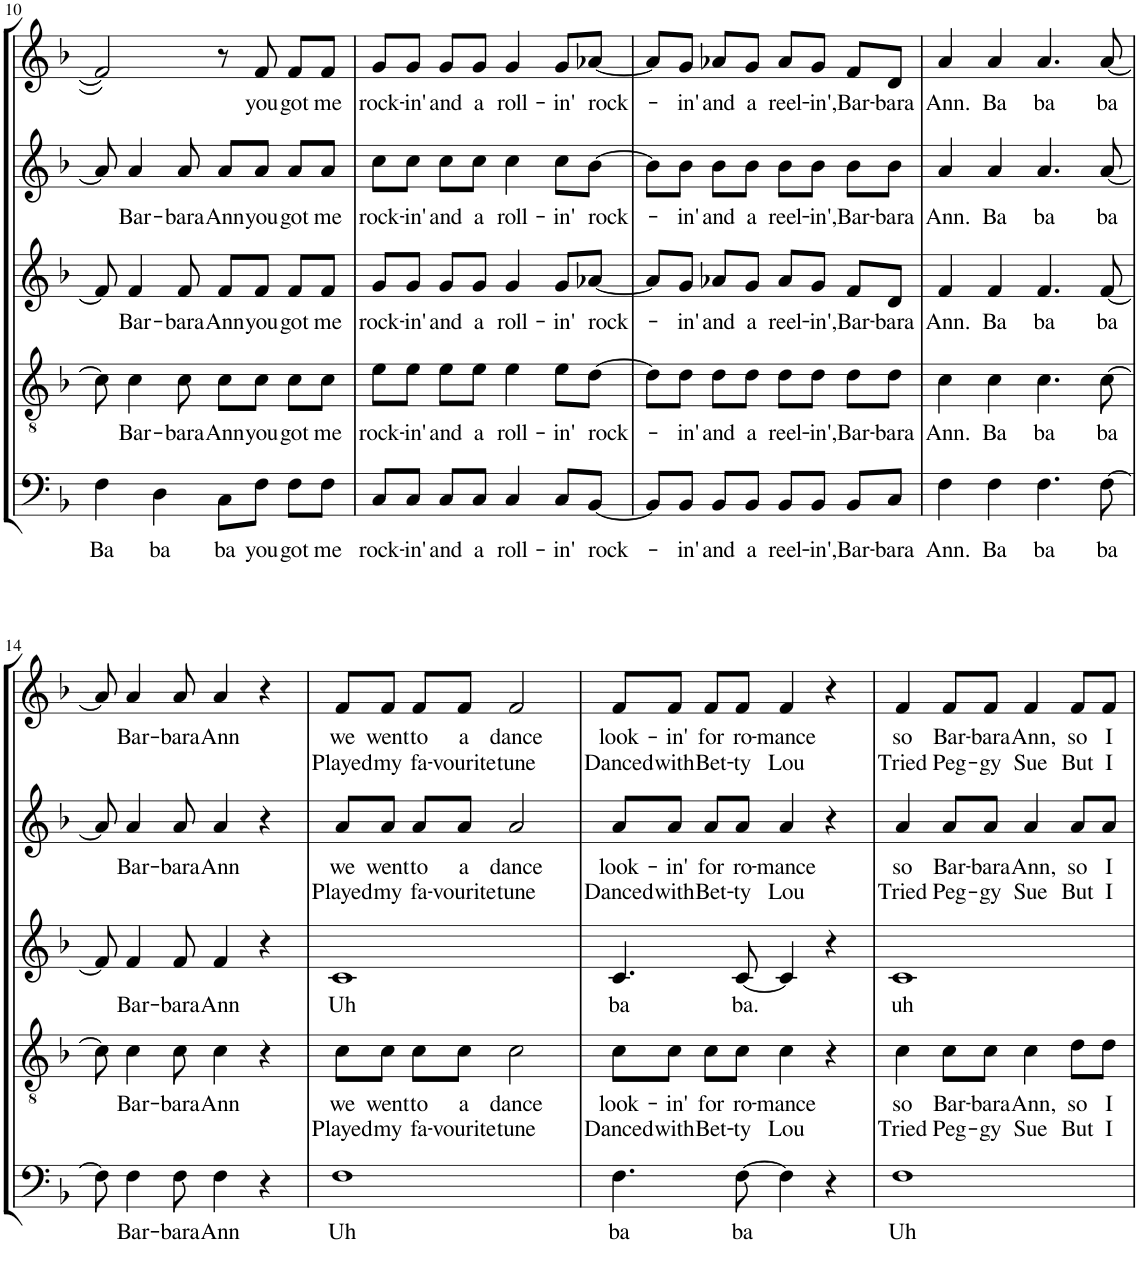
**kern	**text	**kern	**text	**text	**kern	**text	**kern	**text	**text	**kern	**text	**text
*part5	*part5	*part4	*part4	*part4	*part3	*part3	*part2	*part2	*part2	*part1	*part1	*part1
*staff5	*staff5	*staff4	*staff4	*staff4	*staff3	*staff3	*staff2	*staff2	*staff2	*staff1	*staff1	*staff1
*I"Bassi	*	*I"Tenori	*	*	*I"Contralti	*	*I"Soprani II	*	*	*I"Soprani I	*	*
!!LO:PB:g=z
*clefF4	*	*clefGv2	*	*	*clefG2	*	*clefG2	*	*	*clefG2	*	*
*	*	*	*	*	*	*	*Trd1c2	*	*	*Trd1c2	*	*
*k[b-]	*	*k[b-]	*	*	*k[b-]	*	*k[b-]	*	*	*k[b-]	*	*
*F:	*	*F:	*	*	*F:	*	*F:	*	*	*F:	*	*
*M4/4	*	*M4/4	*	*	*M4/4	*	*M4/4	*	*	*M4/4	*	*
=10	=10	=10	=10	=10	=10	=10	=10	=10	=10	=10	=10	=10
!	!LO:LY:b	!	!	!	!	!	!	!	!	!	!	!
4F\	Ba	8c\]	.	.	8f/]	.	8a/]	.	.	2f/]	.	.
!	!	!	!LO:LY:b	!	!	!LO:LY:b	!	!LO:LY:b	!	!	!	!
.	.	4c\	Bar-	.	4f/	Bar-	4a/	Bar-	.	.	.	.
!	!LO:LY:b	!	!	!	!	!	!	!	!	!	!	!
4D\	ba	.	.	.	.	.	.	.	.	.	.	.
!	!	!	!LO:LY:b	!	!	!LO:LY:b	!	!LO:LY:b	!	!	!	!
.	.	8c\	-bara	.	8f/	-bara	8a/	-bara	.	.	.	.
!	!LO:LY:b	!	!LO:LY:b	!	!	!LO:LY:b	!	!LO:LY:b	!	!	!	!
8C\L	ba	8c\L	Ann	.	8f/L	Ann	8a/L	Ann	.	8r	.	.
!	!LO:LY:b	!	!LO:LY:b	!	!	!LO:LY:b	!	!LO:LY:b	!	!	!LO:LY:b	!
8F\J	you	8c\J	you	.	8f/J	you	8a/J	you	.	8f/	you	.
!	!LO:LY:b	!	!LO:LY:b	!	!	!LO:LY:b	!	!LO:LY:b	!	!	!LO:LY:b	!
8F\L	got	8c\L	got	.	8f/L	got	8a/L	got	.	8f/L	got	.
!	!LO:LY:b	!	!LO:LY:b	!	!	!LO:LY:b	!	!LO:LY:b	!	!	!LO:LY:b	!
8F\J	me	8c\J	me	.	8f/J	me	8a/J	me	.	8f/J	me	.
=11	=11	=11	=11	=11	=11	=11	=11	=11	=11	=11	=11	=11
!	!LO:LY:b	!	!LO:LY:b	!	!	!LO:LY:b	!	!LO:LY:b	!	!	!LO:LY:b	!
8C/L	rock-	8e\L	rock-	.	8g/L	rock-	8cc\L	rock-	.	8g/L	rock-	.
!	!LO:LY:b	!	!LO:LY:b	!	!	!LO:LY:b	!	!LO:LY:b	!	!	!LO:LY:b	!
8C/J	-in'	8e\J	-in'	.	8g/J	-in'	8cc\J	-in'	.	8g/J	-in'	.
!	!LO:LY:b	!	!LO:LY:b	!	!	!LO:LY:b	!	!LO:LY:b	!	!	!LO:LY:b	!
8C/L	and	8e\L	and	.	8g/L	and	8cc\L	and	.	8g/L	and	.
!	!LO:LY:b	!	!LO:LY:b	!	!	!LO:LY:b	!	!LO:LY:b	!	!	!LO:LY:b	!
8C/J	a	8e\J	a	.	8g/J	a	8cc\J	a	.	8g/J	a	.
!	!LO:LY:b	!	!LO:LY:b	!	!	!LO:LY:b	!	!LO:LY:b	!	!	!LO:LY:b	!
4C/	roll-	4e\	roll-	.	4g/	roll-	4cc\	roll-	.	4g/	roll-	.
!	!LO:LY:b	!	!LO:LY:b	!	!	!LO:LY:b	!	!LO:LY:b	!	!	!LO:LY:b	!
8C/L	-in'	8e\L	-in'	.	8g/L	-in'	8cc\L	-in'	.	8g/L	-in'	.
!	!LO:LY:b	!	!LO:LY:b	!	!	!LO:LY:b	!	!LO:LY:b	!	!	!LO:LY:b	!
[8BB-/J	rock-	[8d\J	rock-	.	[8a-X/J	rock-	[8b-\J	rock-	.	[8a-X/J	rock-	.
=12	=12	=12	=12	=12	=12	=12	=12	=12	=12	=12	=12	=12
8BB-/L]	.	8d\L]	.	.	8a-/L]	.	8b-\L]	.	.	8a-/L]	.	.
!	!LO:LY:b	!	!LO:LY:b	!	!	!LO:LY:b	!	!LO:LY:b	!	!	!LO:LY:b	!
8BB-/J	-in'	8d\J	-in'	.	8g/J	-in'	8b-\J	-in'	.	8g/J	-in'	.
!	!LO:LY:b	!	!LO:LY:b	!	!	!LO:LY:b	!	!LO:LY:b	!	!	!LO:LY:b	!
8BB-/L	and	8d\L	and	.	8a-X/L	and	8b-\L	and	.	8a-X/L	and	.
!	!LO:LY:b	!	!LO:LY:b	!	!	!LO:LY:b	!	!LO:LY:b	!	!	!LO:LY:b	!
8BB-/J	a	8d\J	a	.	8g/J	a	8b-\J	a	.	8g/J	a	.
!	!LO:LY:b	!	!LO:LY:b	!	!	!LO:LY:b	!	!LO:LY:b	!	!	!LO:LY:b	!
8BB-/L	reel-	8d\L	reel-	.	8a-/L	reel-	8b-\L	reel-	.	8a-/L	reel-	.
!	!LO:LY:b	!	!LO:LY:b	!	!	!LO:LY:b	!	!LO:LY:b	!	!	!LO:LY:b	!
8BB-/J	-in',	8d\J	-in',	.	8g/J	-in',	8b-\J	-in',	.	8g/J	-in',	.
!	!LO:LY:b	!	!LO:LY:b	!	!	!LO:LY:b	!	!LO:LY:b	!	!	!LO:LY:b	!
8BB-/L	Bar-	8d\L	Bar-	.	8f/L	Bar-	8b-\L	Bar-	.	8f/L	Bar-	.
!	!LO:LY:b	!	!LO:LY:b	!	!	!LO:LY:b	!	!LO:LY:b	!	!	!LO:LY:b	!
8C/J	-bara	8d\J	-bara	.	8d/J	-bara	8b-\J	-bara	.	8d/J	-bara	.
=13	=13	=13	=13	=13	=13	=13	=13	=13	=13	=13	=13	=13
!	!LO:LY:b	!	!LO:LY:b	!	!	!LO:LY:b	!	!LO:LY:b	!	!	!LO:LY:b	!
4F\	Ann.	4c\	Ann.	.	4f/	Ann.	4a/	Ann.	.	4a/	Ann.	.
!	!LO:LY:b	!	!LO:LY:b	!	!	!LO:LY:b	!	!LO:LY:b	!	!	!LO:LY:b	!
4F\	Ba	4c\	Ba	.	4f/	Ba	4a/	Ba	.	4a/	Ba	.
!	!LO:LY:b	!	!LO:LY:b	!	!	!LO:LY:b	!	!LO:LY:b	!	!	!LO:LY:b	!
4.F\	ba	4.c\	ba	.	4.f/	ba	4.a/	ba	.	4.a/	ba	.
!	!LO:LY:b	!	!LO:LY:b	!	!	!LO:LY:b	!	!LO:LY:b	!	!	!LO:LY:b	!
[8F\	ba	[8c\	ba	.	[8f/	ba	[8a/	ba	.	[8a/	ba	.
!!LO:LB:g=z
=14	=14	=14	=14	=14	=14	=14	=14	=14	=14	=14	=14	=14
8F\]	.	8c\]	.	.	8f/]	.	8a/]	.	.	8a/]	.	.
!	!LO:LY:b	!	!LO:LY:b	!	!	!LO:LY:b	!	!LO:LY:b	!	!	!LO:LY:b	!
4F\	Bar-	4c\	Bar-	.	4f/	Bar-	4a/	Bar-	.	4a/	Bar-	.
!	!LO:LY:b	!	!LO:LY:b	!	!	!LO:LY:b	!	!LO:LY:b	!	!	!LO:LY:b	!
8F\	-bara	8c\	-bara	.	8f/	-bara	8a/	-bara	.	8a/	-bara	.
!	!LO:LY:b	!	!LO:LY:b	!	!	!LO:LY:b	!	!LO:LY:b	!	!	!LO:LY:b	!
4F\	Ann	4c\	Ann	.	4f/	Ann	4a/	Ann	.	4a/	Ann	.
4r	.	4r	.	.	4r	.	4r	.	.	4r	.	.
=15	=15	=15	=15	=15	=15	=15	=15	=15	=15	=15	=15	=15
!	!LO:LY:b	!	!LO:LY:b	!LO:LY:b	!	!LO:LY:b	!	!LO:LY:b	!LO:LY:b	!	!LO:LY:b	!LO:LY:b
1F	Uh	8c\L	we	Played	1c	Uh	8a/L	we	Played	8f/L	we	Played
!	!	!	!LO:LY:b	!LO:LY:b	!	!	!	!LO:LY:b	!LO:LY:b	!	!LO:LY:b	!LO:LY:b
.	.	8c\J	went	my	.	.	8a/J	went	my	8f/J	went	my
!	!	!	!LO:LY:b	!LO:LY:b	!	!	!	!LO:LY:b	!LO:LY:b	!	!LO:LY:b	!LO:LY:b
.	.	8c\L	to	fa-	.	.	8a/L	to	fa-	8f/L	to	fa-
!	!	!	!LO:LY:b	!LO:LY:b	!	!	!	!LO:LY:b	!LO:LY:b	!	!LO:LY:b	!LO:LY:b
.	.	8c\J	a	-vourite	.	.	8a/J	a	-vourite	8f/J	a	-vourite
!	!	!	!LO:LY:b	!LO:LY:b	!	!	!	!LO:LY:b	!LO:LY:b	!	!LO:LY:b	!LO:LY:b
.	.	2c\	dance	tune	.	.	2a/	dance	tune	2f/	dance	tune
=16	=16	=16	=16	=16	=16	=16	=16	=16	=16	=16	=16	=16
!	!LO:LY:b	!	!LO:LY:b	!LO:LY:b	!	!LO:LY:b	!	!LO:LY:b	!LO:LY:b	!	!LO:LY:b	!LO:LY:b
4.F\	ba	8c\L	look-	Danced	4.c/	ba	8a/L	look-	Danced	8f/L	look-	Danced
!	!	!	!LO:LY:b	!LO:LY:b	!	!	!	!LO:LY:b	!LO:LY:b	!	!LO:LY:b	!LO:LY:b
.	.	8c\J	-in'	with	.	.	8a/J	-in'	with	8f/J	-in'	with
!	!	!	!LO:LY:b	!LO:LY:b	!	!	!	!LO:LY:b	!LO:LY:b	!	!LO:LY:b	!LO:LY:b
.	.	8c\L	for	Bet-	.	.	8a/L	for	Bet-	8f/L	for	Bet-
!	!LO:LY:b	!	!LO:LY:b	!LO:LY:b	!	!LO:LY:b	!	!LO:LY:b	!LO:LY:b	!	!LO:LY:b	!LO:LY:b
[8F\	ba	8c\J	ro-	-ty	[8c/	ba.	8a/J	ro-	-ty	8f/J	ro-	-ty
!	!	!	!LO:LY:b	!LO:LY:b	!	!	!	!LO:LY:b	!LO:LY:b	!	!LO:LY:b	!LO:LY:b
4F\]	.	4c\	-mance	Lou	4c/]	.	4a/	-mance	Lou	4f/	-mance	Lou
4r	.	4r	.	.	4r	.	4r	.	.	4r	.	.
=17	=17	=17	=17	=17	=17	=17	=17	=17	=17	=17	=17	=17
!	!LO:LY:b	!	!LO:LY:b	!LO:LY:b	!	!LO:LY:b	!	!LO:LY:b	!LO:LY:b	!	!LO:LY:b	!LO:LY:b
1F	Uh	4c\	so	Tried	1c	uh	4a/	so	Tried	4f/	so	Tried
!	!	!	!LO:LY:b	!LO:LY:b	!	!	!	!LO:LY:b	!LO:LY:b	!	!LO:LY:b	!LO:LY:b
.	.	8c\L	Bar-	Peg-	.	.	8a/L	Bar-	Peg-	8f/L	Bar-	Peg-
!	!	!	!LO:LY:b	!LO:LY:b	!	!	!	!LO:LY:b	!LO:LY:b	!	!LO:LY:b	!LO:LY:b
.	.	8c\J	-bara	-gy	.	.	8a/J	-bara	-gy	8f/J	-bara	-gy
!	!	!	!LO:LY:b	!LO:LY:b	!	!	!	!LO:LY:b	!LO:LY:b	!	!LO:LY:b	!LO:LY:b
.	.	4c\	Ann,	Sue	.	.	4a/	Ann,	Sue	4f/	Ann,	Sue
!	!	!	!LO:LY:b	!LO:LY:b	!	!	!	!LO:LY:b	!LO:LY:b	!	!LO:LY:b	!LO:LY:b
.	.	8d\L	so	But	.	.	8a/L	so	But	8f/L	so	But
!	!	!	!LO:LY:b	!LO:LY:b	!	!	!	!LO:LY:b	!LO:LY:b	!	!LO:LY:b	!LO:LY:b
.	.	8d\J	I	I	.	.	8a/J	I	I	8f/J	I	I
=	=	=	=	=	=	=	=	=	=	=	=	=
*-	*-	*-	*-	*-	*-	*-	*-	*-	*-	*-	*-	*-
